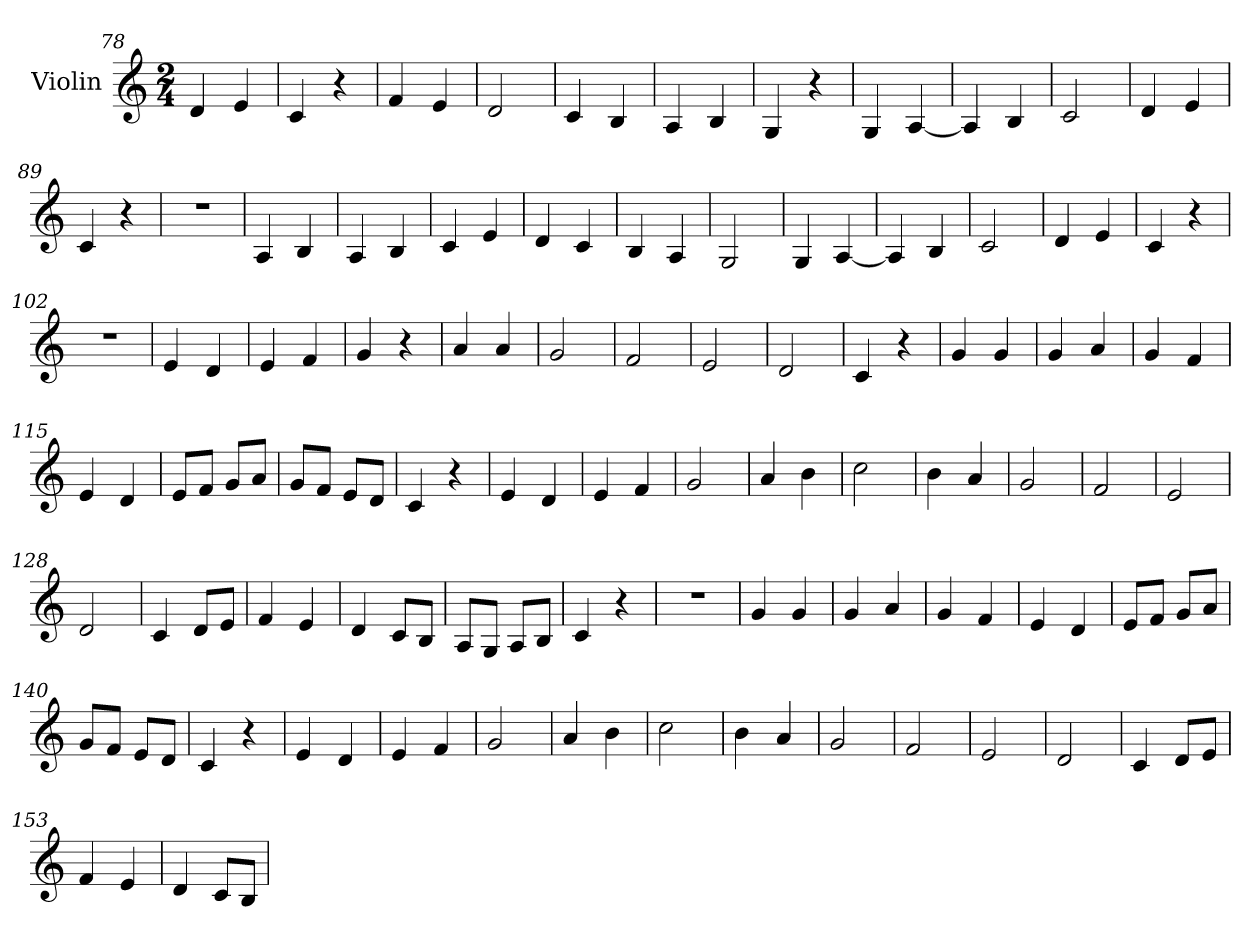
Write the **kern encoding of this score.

**kern
*part1
*staff1
*I"Violin
*clefG2
*k[]
*M2/4
=78
4d/
4e/
=79
4c/
4r
=80
4f/
4e/
=81
2d/
!!LO:LB:g=z
=82
4c/
4B/
=83
4A/
4B/
=84
4G/
4r
=85
4G/
[4A/
=86
4A/]
4B/
=87
2c/
=88
4d/
4e/
=89
4c/
4r
=90
2r
=91
4A/
4B/
!!LO:LB:g=z
=92
4A/
4B/
=93
4c/
4e/
=94
4d/
4c/
=95
4B/
4A/
=96
2G/
=97
4G/
[4A/
=98
4A/]
4B/
=99
2c/
=100
4d/
4e/
=101
4c/
4r
=102
2r
!!LO:LB:g=z
=103
4e/
4d/
=104
4e/
4f/
=105
4g/
4r
=106
4a/
4a/
=107
2g/
=108
2f/
=109
2e/
=110
2d/
=111
4c/
4r
=112
4g/
4g/
=113
4g/
4a/
!!LO:LB:g=z
=114
4g/
4f/
=115
4e/
4d/
=116
8e/L
8f/J
8g/L
8a/J
=117
8g/L
8f/J
8e/L
8d/J
=118
4c/
4r
=119
4e/
4d/
=120
4e/
4f/
=121
2g/
=122
4a/
4b\
=123
2cc\
!!LO:LB:g=z
=124
4b\
4a/
=125
2g/
=126
2f/
=127
2e/
=128
2d/
=129
4c/
8d/L
8e/J
=130
4f/
4e/
=131
4d/
8c/L
8B/J
=132
8A/L
8G/J
8A/L
8B/J
=133
4c/
4r
=134
2r
!!LO:LB:g=z
=135
4g/
4g/
=136
4g/
4a/
=137
4g/
4f/
=138
4e/
4d/
=139
8e/L
8f/J
8g/L
8a/J
=140
8g/L
8f/J
8e/L
8d/J
=141
4c/
4r
=142
4e/
4d/
=143
4e/
4f/
=144
2g/
!!LO:PB:g=z
=145
4a/
4b\
=146
2cc\
=147
4b\
4a/
=148
2g/
=149
2f/
=150
2e/
=151
2d/
=152
4c/
8d/L
8e/J
=153
4f/
4e/
=154
4d/
8c/L
8B/J
=
*-
